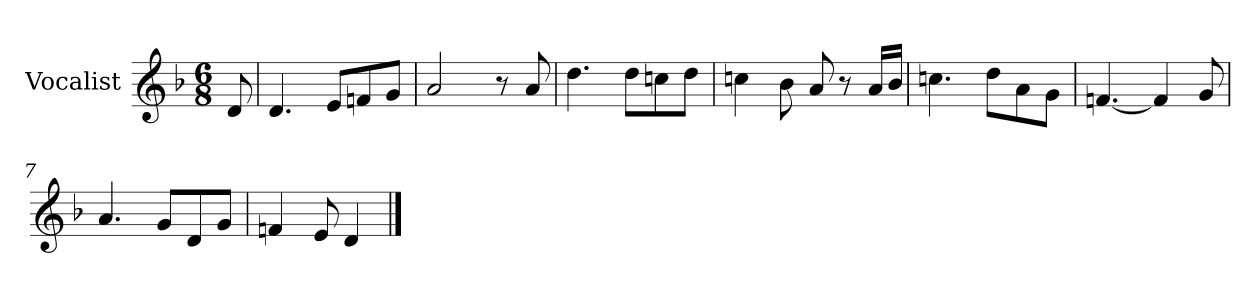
**kern
*part1
*staff1
*I"Vocalist
*k[b-]
*d:
*M6/8
=
8d
=1
4.d
8eL
8fn
8gJ
=2
2a
8r
8a
=3
4.dd
8ddL
8ccn
8ddJ
=4
4ccn
8b-
8a
8r
16aLL
16b-JJ
=5
4.ccn
8ddL
8a
8gJ
=6
[4.fn
4fn]
8g
=7
4.a
8gL
8d
8gJ
=8
4fn
8e
4d
==
*-
